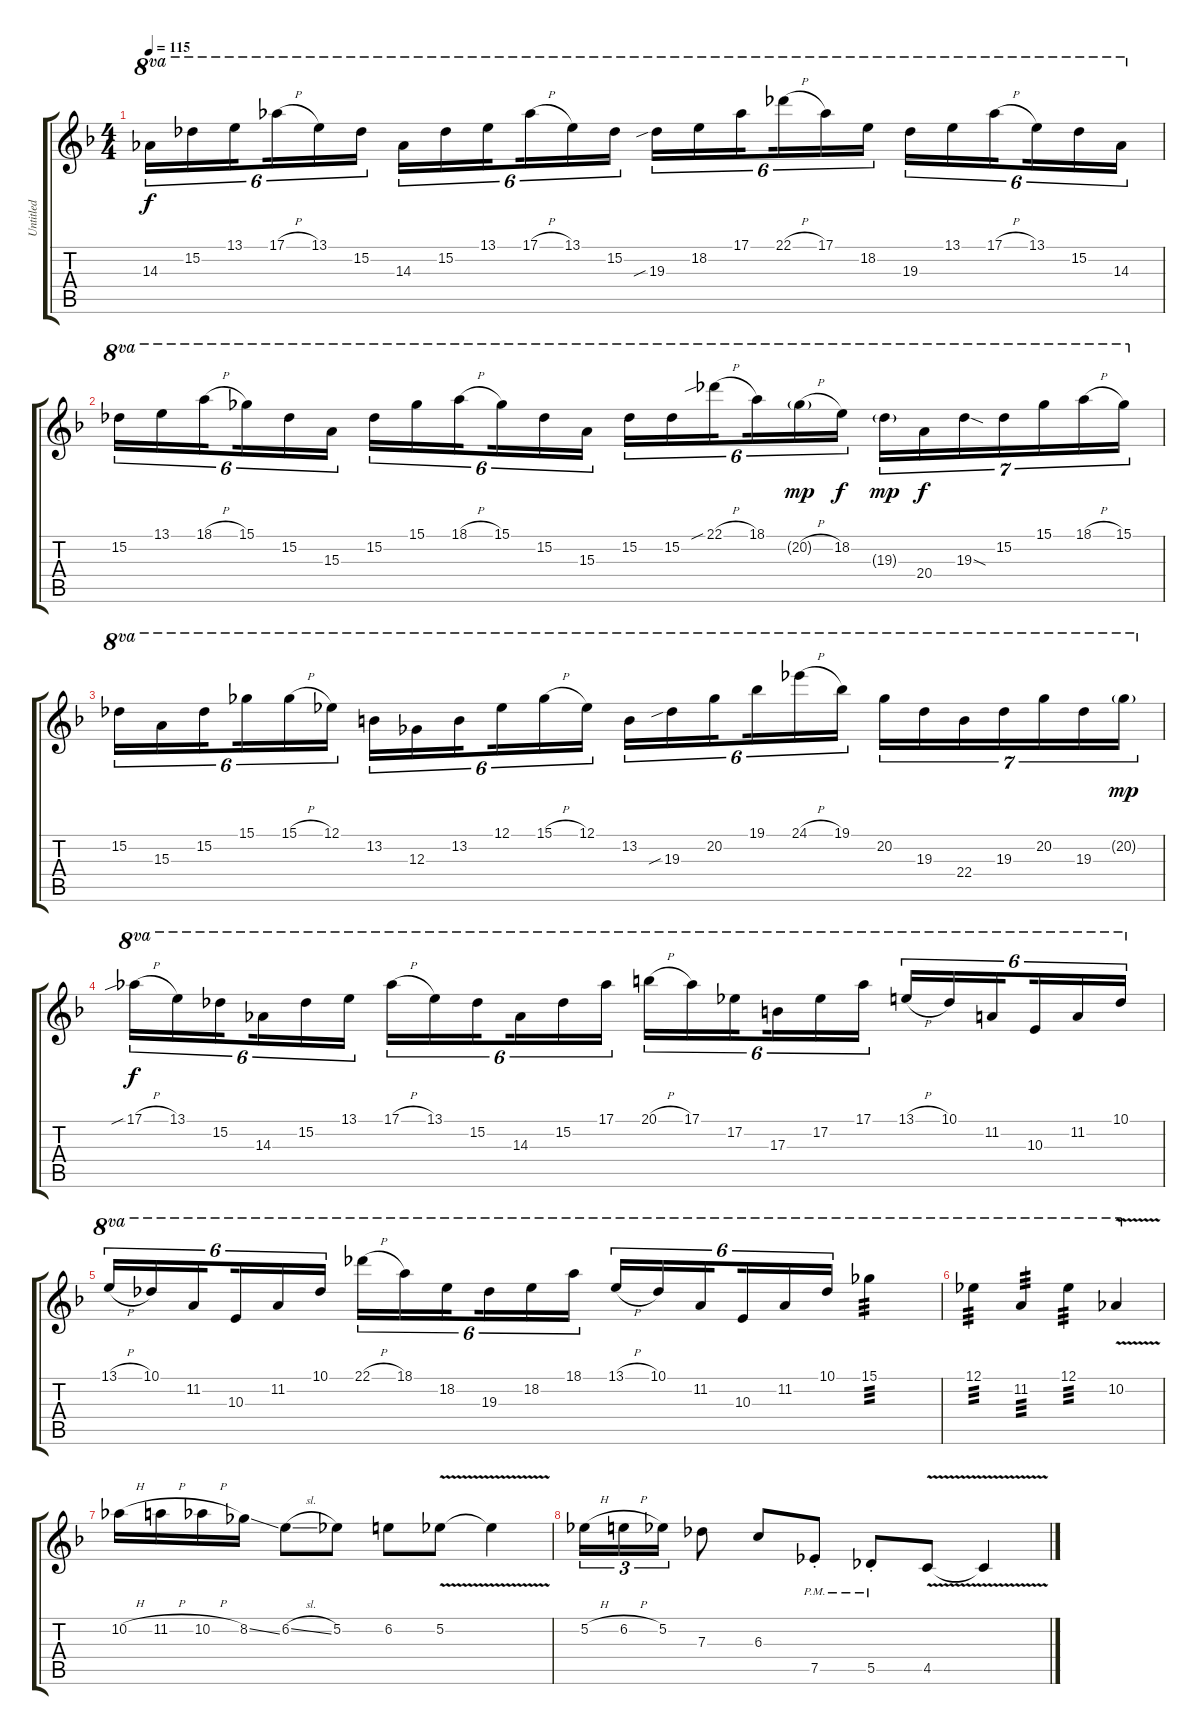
\track ("Untitled" "Untitled") {instrument distortionguitar}
\staff {score tabs}
\tuning (Eb4 Bb3 Gb3 Db3 Ab2 Eb2) {hide}
\ts (4 4)
\tempo 115
\clef g2
\ks f
14.3.16{tu (6 4) ot 8va dy f} 15.2.16{tu (6 4) ot 8va} 13.1.16{tu (6 4) ot 8va beam splitsecondary} 17.1{h}.16{tu (6 4) ot 8va} 13.1.16{tu (6 4) ot 8va} 15.2.16{tu (6 4) ot 8va} 14.3.16{tu (6 4) ot 8va} 15.2.16{tu (6 4) ot 8va} 13.1.16{tu (6 4) ot 8va beam splitsecondary} 17.1{h}.16{tu (6 4) ot 8va} 13.1.16{tu (6 4) ot 8va} 15.2.16{tu (6 4) ot 8va} 19.3{sib}.16{tu (6 4) ot 8va} 18.2.16{tu (6 4) ot 8va} 17.1.16{tu (6 4) ot 8va beam splitsecondary} 22.1{h}.16{tu (6 4) ot 8va} 17.1.16{tu (6 4) ot 8va} 18.2.16{tu (6 4) ot 8va} 19.3.16{tu (6 4) ot 8va} 13.1.16{tu (6 4) ot 8va} 17.1{h}.16{tu (6 4) ot 8va beam splitsecondary} 13.1.16{tu (6 4) ot 8va} 15.2.16{tu (6 4) ot 8va} 14.3.16{tu (6 4) ot 8va} |
15.2.16{tu (6 4) ot 8va} 13.1.16{tu (6 4) ot 8va} 18.1{h}.16{tu (6 4) ot 8va beam splitsecondary} 15.1.16{tu (6 4) ot 8va} 15.2.16{tu (6 4) ot 8va} 15.3.16{tu (6 4) ot 8va} 15.2.16{tu (6 4) ot 8va} 15.1.16{tu (6 4) ot 8va} 18.1{h}.16{tu (6 4) ot 8va beam splitsecondary} 15.1.16{tu (6 4) ot 8va} 15.2.16{tu (6 4) ot 8va} 15.3.16{tu (6 4) ot 8va} 15.2.16{tu (6 4) ot 8va} 15.2.16{tu (6 4) ot 8va} 22.1{sib h}.16{tu (6 4) ot 8va beam splitsecondary} 18.1.16{tu (6 4) ot 8va} 20.2{h g}.16{tu (6 4) ot 8va dy mp} 18.2.16{tu (6 4) ot 8va dy f} 19.3{g}.16{tu (7 4) ot 8va dy mp} 20.4.16{tu (7 4) ot 8va dy f} 19.3{sod}.16{tu (7 4) ot 8va} 15.2.16{tu (7 4) ot 8va} 15.1.16{tu (7 4) ot 8va} 18.1{h}.16{tu (7 4) ot 8va} 15.1.16{tu (7 4) ot 8va} |
15.2.16{tu (6 4) ot 8va} 15.3.16{tu (6 4) ot 8va} 15.2.16{tu (6 4) ot 8va beam splitsecondary} 15.1.16{tu (6 4) ot 8va} 15.1{h}.16{tu (6 4) ot 8va} 12.1.16{tu (6 4) ot 8va} 13.2.16{tu (6 4) ot 8va} 12.3.16{tu (6 4) ot 8va} 13.2.16{tu (6 4) ot 8va beam splitsecondary} 12.1.16{tu (6 4) ot 8va} 15.1{h}.16{tu (6 4) ot 8va} 12.1.16{tu (6 4) ot 8va} 13.2.16{tu (6 4) ot 8va} 19.3{sib}.16{tu (6 4) ot 8va} 20.2.16{tu (6 4) ot 8va beam splitsecondary} 19.1.16{tu (6 4) ot 8va} 24.1{h}.16{tu (6 4) ot 8va} 19.1.16{tu (6 4) ot 8va} 20.2.16{tu (7 4) ot 8va} 19.3.16{tu (7 4) ot 8va} 22.4.16{tu (7 4) ot 8va} 19.3.16{tu (7 4) ot 8va} 20.2.16{tu (7 4) ot 8va} 19.3.16{tu (7 4) ot 8va} 20.2{g}.16{tu (7 4) ot 8va dy mp} |
17.1{sib h}.16{tu (6 4) ot 8va dy f} 13.1.16{tu (6 4) ot 8va} 15.2.16{tu (6 4) ot 8va beam splitsecondary} 14.3.16{tu (6 4) ot 8va} 15.2.16{tu (6 4) ot 8va} 13.1.16{tu (6 4) ot 8va} 17.1{h}.16{tu (6 4) ot 8va} 13.1.16{tu (6 4) ot 8va} 15.2.16{tu (6 4) ot 8va beam splitsecondary} 14.3.16{tu (6 4) ot 8va} 15.2.16{tu (6 4) ot 8va} 17.1.16{tu (6 4) ot 8va} 20.1{h}.16{tu (6 4) ot 8va} 17.1.16{tu (6 4) ot 8va} 17.2.16{tu (6 4) ot 8va beam splitsecondary} 17.3.16{tu (6 4) ot 8va} 17.2.16{tu (6 4) ot 8va} 17.1.16{tu (6 4) ot 8va} 13.1{h}.16{tu (6 4) ot 8va} 10.1.16{tu (6 4) ot 8va} 11.2.16{tu (6 4) ot 8va beam splitsecondary} 10.3.16{tu (6 4) ot 8va} 11.2.16{tu (6 4) ot 8va} 10.1.16{tu (6 4) ot 8va} |
13.1{h}.16{tu (6 4) ot 8va} 10.1.16{tu (6 4) ot 8va} 11.2.16{tu (6 4) ot 8va beam splitsecondary} 10.3.16{tu (6 4) ot 8va} 11.2.16{tu (6 4) ot 8va} 10.1.16{tu (6 4) ot 8va} 22.1{h}.16{tu (6 4) ot 8va} 18.1.16{tu (6 4) ot 8va} 18.2.16{tu (6 4) ot 8va beam splitsecondary} 19.3.16{tu (6 4) ot 8va} 18.2.16{tu (6 4) ot 8va} 18.1.16{tu (6 4) ot 8va} 13.1{h}.16{tu (6 4) ot 8va} 10.1.16{tu (6 4) ot 8va} 11.2.16{tu (6 4) ot 8va beam splitsecondary} 10.3.16{tu (6 4) ot 8va} 11.2.16{tu (6 4) ot 8va} 10.1.16{tu (6 4) ot 8va} 15.1.4{ot 8va tp 3} |
12.1.4{ot 8va tp 3} 11.2.4{ot 8va tp 3} 12.1.4{ot 8va tp 3} 10.2{v}.4{ot 8va} |
10.2{h}.16 11.2{h}.16 10.2{h}.16 8.2{ss}.16 6.2{sl}.8 5.2.8 6.2.8 5.2{v}.8 5.2{v t}.4 |
5.2{h}.16{tu (3 2)} 6.2{h}.16{tu (3 2)} 5.2.16{tu (3 2)} 7.3.8 6.3.8 7.5{pm st}.8 5.5{pm st}.8 4.5{v}.8 4.5{v t}.4
